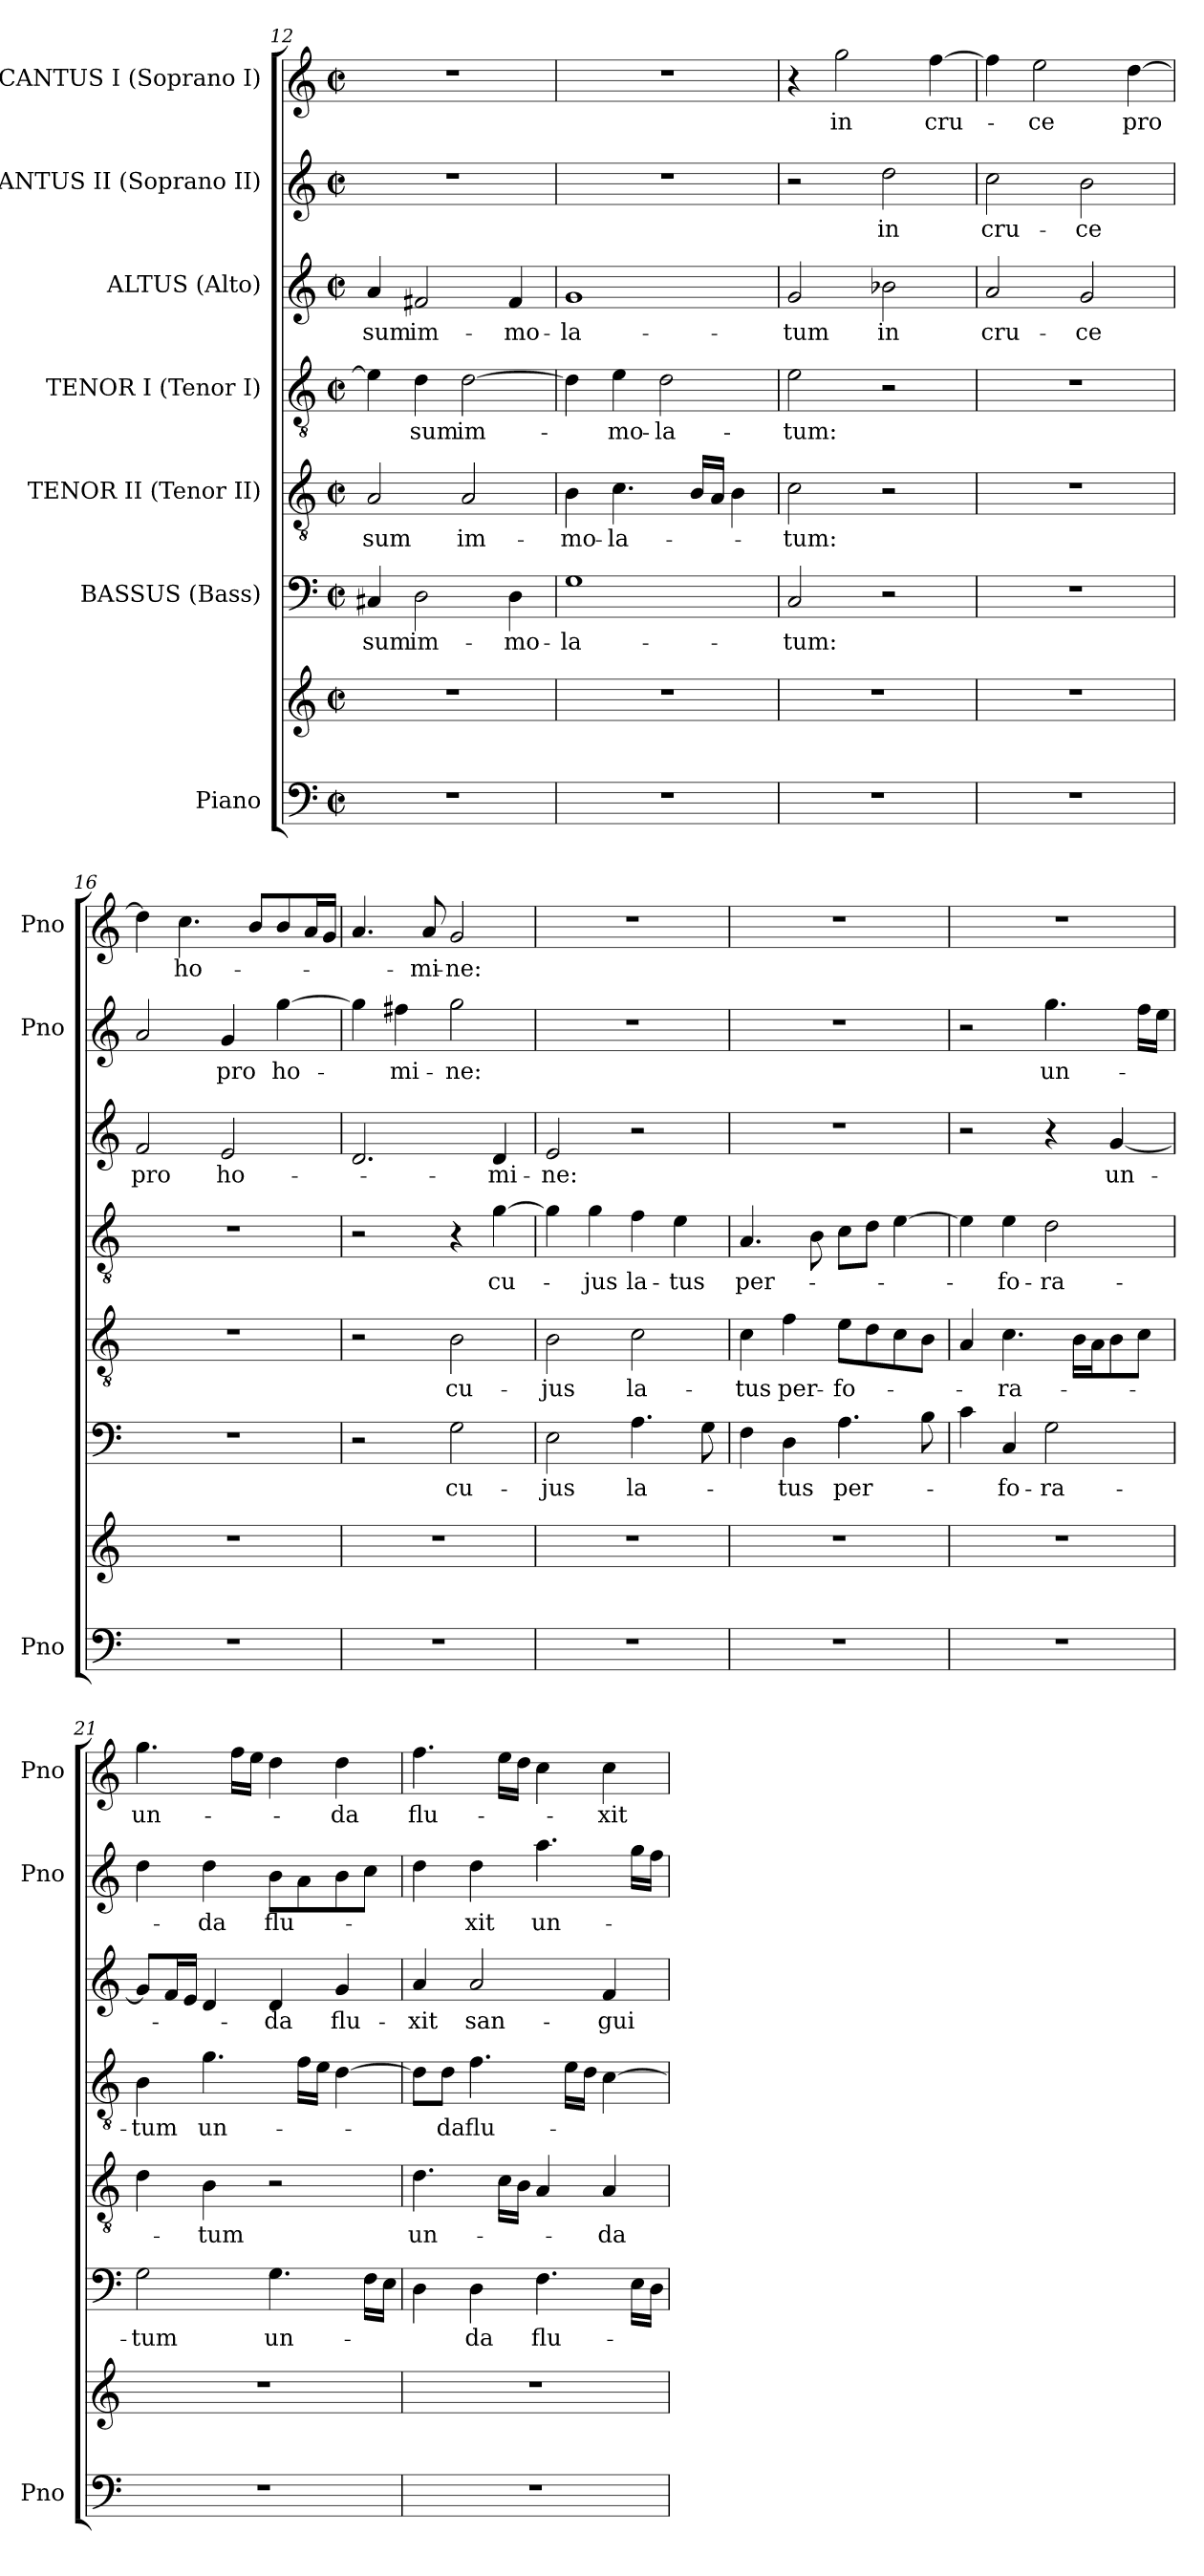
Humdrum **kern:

**kern	**kern	**kern	**text	**kern	**text	**kern	**text	**kern	**text	**kern	**text	**kern	**text
*part7	*part7	*part6	*part6	*part5	*part5	*part4	*part4	*part3	*part3	*part2	*part2	*part1	*part1
*staff8	*staff7	*staff6	*staff6	*staff5	*staff5	*staff4	*staff4	*staff3	*staff3	*staff2	*staff2	*staff1	*staff1
*I"Piano	*	*I"BASSUS (Bass)	*	*I"TENOR II (Tenor II)	*	*I"TENOR I (Tenor I)	*	*I"ALTUS (Alto)	*	*I"CANTUS II (Soprano II)	*	*I"CANTUS I (Soprano I)	*
*I'Pno	*	*	*	*	*	*	*	*	*	*I'Pno	*	*I'Pno	*
*clefF4	*clefG2	*clefF4	*	*clefGv2	*	*clefGv2	*	*clefG2	*	*clefG2	*	*clefG2	*
*k[]	*k[]	*k[]	*	*k[]	*	*k[]	*	*k[]	*	*k[]	*	*k[]	*
*C:	*C:	*C:	*	*C:	*	*C:	*	*C:	*	*C:	*	*C:	*
*M2/2	*M2/2	*M2/2	*	*M2/2	*	*M2/2	*	*M2/2	*	*M2/2	*	*M2/2	*
*met(c|)	*met(c|)	*met(c|)	*	*met(c|)	*	*met(c|)	*	*met(c|)	*	*met(c|)	*	*met(c|)	*
=12	=12	=12	=12	=12	=12	=12	=12	=12	=12	=12	=12	=12	=12
1r	1r	4C#X/	-sum	2A/	-sum	4e\]	.	4a/	-sum	1r	.	1r	.
.	.	2D\	im-	.	.	4d\	-sum	2f#X/	im-	.	.	.	.
.	.	.	.	2A/	im-	[2d\	im-	.	.	.	.	.	.
.	.	4D\	-mo-	.	.	.	.	4f#/	-mo-	.	.	.	.
=13	=13	=13	=13	=13	=13	=13	=13	=13	=13	=13	=13	=13	=13
1r	1r	1G	-la-	4B\	-mo-	4d\]	.	1g	-la-	1r	.	1r	.
.	.	.	.	4.c\	-la-	4e\	-mo-	.	.	.	.	.	.
.	.	.	.	.	.	2d\	-la-	.	.	.	.	.	.
.	.	.	.	16B/LL	.	.	.	.	.	.	.	.	.
.	.	.	.	16A/JJ	.	.	.	.	.	.	.	.	.
.	.	.	.	4B\	.	.	.	.	.	.	.	.	.
=14	=14	=14	=14	=14	=14	=14	=14	=14	=14	=14	=14	=14	=14
1r	1r	2C/	-tum:	2c\	-tum:	2e\	-tum:	2g/	-tum	2r	.	4r	.
.	.	.	.	.	.	.	.	.	.	.	.	2gg\	in
.	.	2r	.	2r	.	2r	.	2b-X\	in	2dd\	in	.	.
.	.	.	.	.	.	.	.	.	.	.	.	[4ff\	cru-
=15	=15	=15	=15	=15	=15	=15	=15	=15	=15	=15	=15	=15	=15
1r	1r	1r	.	1r	.	1r	.	2a/	cru-	2cc\	cru-	4ff\]	.
.	.	.	.	.	.	.	.	.	.	.	.	2ee\	-ce
.	.	.	.	.	.	.	.	2g/	-ce	2b\	-ce	.	.
.	.	.	.	.	.	.	.	.	.	.	.	[4dd\	pro
=16	=16	=16	=16	=16	=16	=16	=16	=16	=16	=16	=16	=16	=16
1r	1r	1r	.	1r	.	1r	.	2f/	pro	2a/	.	4dd\]	.
.	.	.	.	.	.	.	.	.	.	.	.	4.cc\	ho-
.	.	.	.	.	.	.	.	2e/	ho-	4g/	pro	.	.
.	.	.	.	.	.	.	.	.	.	.	.	8b/L	.
.	.	.	.	.	.	.	.	.	.	[4gg\	ho-	8b/	.
.	.	.	.	.	.	.	.	.	.	.	.	16a/L	.
.	.	.	.	.	.	.	.	.	.	.	.	16g/JJ	.
!!LO:LB:g=z
=17	=17	=17	=17	=17	=17	=17	=17	=17	=17	=17	=17	=17	=17
1r	1r	2r	.	2r	.	2r	.	2.d/	.	4gg\]	-­	4.a/	-­-
.	.	.	.	.	.	.	.	.	.	4ff#X\	mi-	.	.
.	.	.	.	.	.	.	.	.	.	.	.	8a/	-mi-
.	.	2G\	cu-	2B\	cu-	4r	.	.	.	2gg\	-ne:	2g/	-ne:
.	.	.	.	.	.	[4g\	cu-	4d/	-mi-	.	.	.	.
=18	=18	=18	=18	=18	=18	=18	=18	=18	=18	=18	=18	=18	=18
1r	1r	2E\	-jus	2B\	-jus	4g\]	.	2e/	-ne:	1r	.	1r	.
.	.	.	.	.	.	4g\	-jus	.	.	.	.	.	.
.	.	4.A\	la-	2c\	la-	4f\	la-	2r	.	.	.	.	.
.	.	.	.	.	.	4e\	-tus	.	.	.	.	.	.
.	.	8G\	.	.	.	.	.	.	.	.	.	.	.
=19	=19	=19	=19	=19	=19	=19	=19	=19	=19	=19	=19	=19	=19
1r	1r	4F\	.	4c\	-tus	4.A/	per-	1r	.	1r	.	1r	.
.	.	4D\	-tus	4f\	per-	.	.	.	.	.	.	.	.
.	.	.	.	.	.	8B\	.	.	.	.	.	.	.
.	.	4.A\	per-	8e\L	-fo-	8c\L	.	.	.	.	.	.	.
.	.	.	.	8d\	.	8d\J	.	.	.	.	.	.	.
.	.	.	.	8c\	.	[4e\	.	.	.	.	.	.	.
.	.	8B\	.	8B\J	.	.	.	.	.	.	.	.	.
=20	=20	=20	=20	=20	=20	=20	=20	=20	=20	=20	=20	=20	=20
1r	1r	4c\	.	4A/	.	4e\]	.	2r	.	2r	.	1r	.
.	.	4C/	-fo-	4.c\	-ra-	4e\	-fo-	.	.	.	.	.	.
.	.	2G\	-ra-	.	.	2d\	-ra-	4r	.	4.gg\	un-	.	.
.	.	.	.	16B\LL	.	.	.	.	.	.	.	.	.
.	.	.	.	16A\J	.	.	.	.	.	.	.	.	.
.	.	.	.	8B\	.	.	.	[4g/	un-	.	.	.	.
.	.	.	.	8c\J	.	.	.	.	.	16ff\LL	.	.	.
.	.	.	.	.	.	.	.	.	.	16ee\JJ	.	.	.
=21	=21	=21	=21	=21	=21	=21	=21	=21	=21	=21	=21	=21	=21
1r	1r	2G\	-tum	4d\	.	4B\	-tum	8g/L]	.	4dd\	.	4.gg\	un-
.	.	.	.	.	.	.	.	16f/L	.	.	.	.	.
.	.	.	.	.	.	.	.	16e/JJ	.	.	.	.	.
.	.	.	.	4B\	-tum	4.g\	un-	4d/	.	4dd\	-da	.	.
.	.	.	.	.	.	.	.	.	.	.	.	16ff\LL	.
.	.	.	.	.	.	.	.	.	.	.	.	16ee\JJ	.
.	.	4.G\	un-	2r	.	.	.	4d/	-da	8b\L	flu-	4dd\	.
.	.	.	.	.	.	16f\LL	.	.	.	8a\	.	.	.
.	.	.	.	.	.	16e\JJ	.	.	.	.	.	.	.
.	.	.	.	.	.	[4d\	.	4g/	flu-	8b\	.	4dd\	-da
.	.	16F\LL	.	.	.	.	.	.	.	8cc\J	.	.	.
.	.	16E\JJ	.	.	.	.	.	.	.	.	.	.	.
!!LO:PB:g=z
=22	=22	=22	=22	=22	=22	=22	=22	=22	=22	=22	=22	=22	=22
1r	1r	4D\	-­	4.d\	un-	8d\L]	-­	4a/	-­xit	4dd\	-­	4.ff\	flu-
.	.	.	.	.	.	8d\J	da	.	.	.	.	.	.
.	.	4D\	da	.	.	4.f\	flu-	2a/	san-	4dd\	xit	.	.
.	.	.	.	16c\LL	.	.	.	.	.	.	.	16ee\LL	.
.	.	.	.	16B\JJ	.	.	.	.	.	.	.	16dd\JJ	.
.	.	4.F\	flu-	4A/	.	.	.	.	.	4.aa\	un-	4cc\	.
.	.	.	.	.	.	16e\LL	.	.	.	.	.	.	.
.	.	.	.	.	.	16d\JJ	.	.	.	.	.	.	.
.	.	.	.	4A/	-da	[4c\	.	4f/	-gui-	.	.	4cc\	-­xit
.	.	16E\LL	.	.	.	.	.	.	.	16gg\LL	.	.	.
.	.	16D\JJ	.	.	.	.	.	.	.	16ff\JJ	.	.	.
=	=	=	=	=	=	=	=	=	=	=	=	=	=
*-	*-	*-	*-	*-	*-	*-	*-	*-	*-	*-	*-	*-	*-
